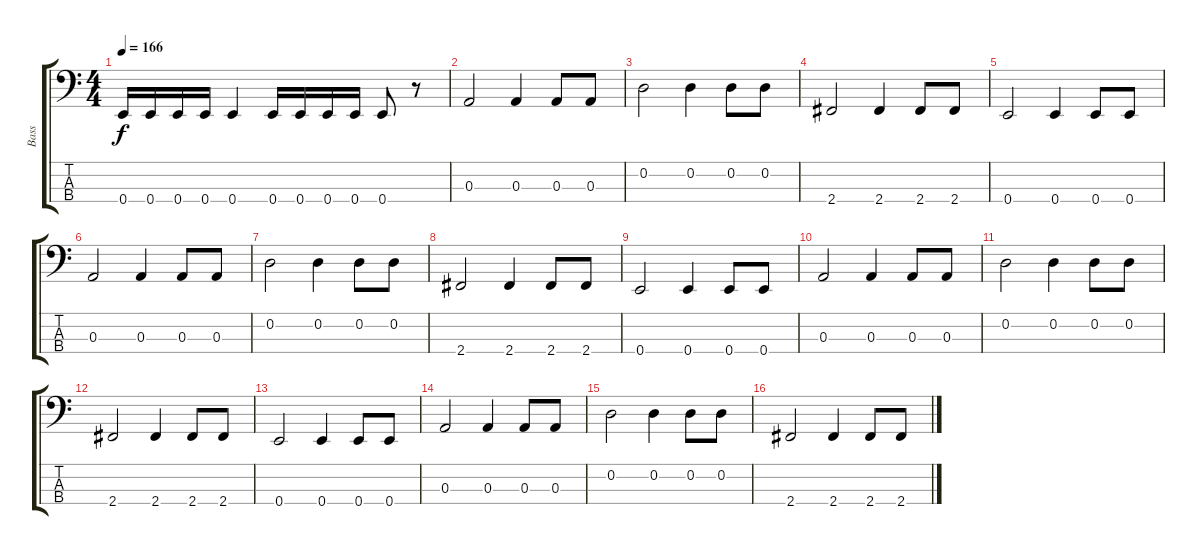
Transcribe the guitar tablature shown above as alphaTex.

\track ("Bass" "Bass") {instrument electricbasspick}
\staff {score tabs}
\tuning (G2 D2 A1 E1) {hide}
\ts (4 4)
\tempo 166
\clef f4
\ks c
0.4.16{dy f} 0.4.16 0.4.16 0.4.16 0.4.4 0.4.16 0.4.16 0.4.16 0.4.16 0.4.8 r.8 |
0.3.2 0.3.4 0.3.8 0.3.8 |
0.2.2 0.2.4 0.2.8 0.2.8 |
2.4.2 2.4.4 2.4.8 2.4.8 |
0.4.2 0.4.4 0.4.8 0.4.8 |
0.3.2 0.3.4 0.3.8 0.3.8 |
0.2.2 0.2.4 0.2.8 0.2.8 |
2.4.2 2.4.4 2.4.8 2.4.8 |
0.4.2 0.4.4 0.4.8 0.4.8 |
0.3.2 0.3.4 0.3.8 0.3.8 |
0.2.2 0.2.4 0.2.8 0.2.8 |
2.4.2 2.4.4 2.4.8 2.4.8 |
0.4.2 0.4.4 0.4.8 0.4.8 |
0.3.2 0.3.4 0.3.8 0.3.8 |
0.2.2 0.2.4 0.2.8 0.2.8 |
2.4.2 2.4.4 2.4.8 2.4.8
